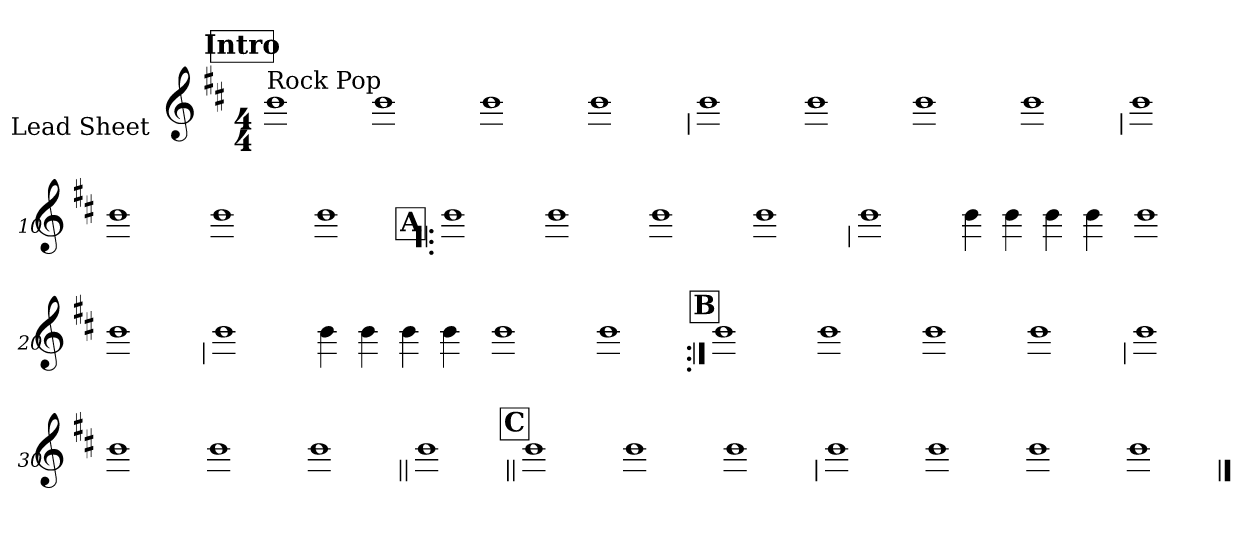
**kern
*part1
*staff1
*I"Lead Sheet
*stria0
*clefG2
*k[f#c#]
*D:
*M4/4
*MM85
!!LO:REH:place=s1:a:t=Intro
=1||
!LO:TX:a:t=Rock Pop
1b
=2-
1b
=3-
1b
=4-
1b
!!LO:LB:g=z
=5
1b
=6-
1b
=7-
1b
=8-
1b
!!LO:LB:g=z
=9
1b
=10-
1b
=11-
1b
=12-
1b
!!LO:LB:g=z
!!LO:REH:place=s1:a:t=A
=13!|:
1b
=14-
1b
=15-
1b
=16-
1b
!!LO:LB:g=z
=17
1b
=18-
4b
4b
4b
4b
=19-
1b
=20-
1b
!!LO:LB:g=z
=21
1b
=22-
4b
4b
4b
4b
=23-
1b
=24-
1b
!!LO:LB:g=z
!!LO:REH:place=s1:a:t=B
=25:|!
1b
=26-
1b
=27-
1b
=28-
1b
!!LO:LB:g=z
=29
1b
=30-
1b
=31-
1b
=32-
1b
!!LO:LB:g=z
=33||
1b
!!LO:REH:place=s1:a:t=C
=34||
1b
=35-
1b
=36-
1b
!!LO:LB:g=z
=37
1b
=38-
1b
=39-
1b
=40-
1b
==
*-
